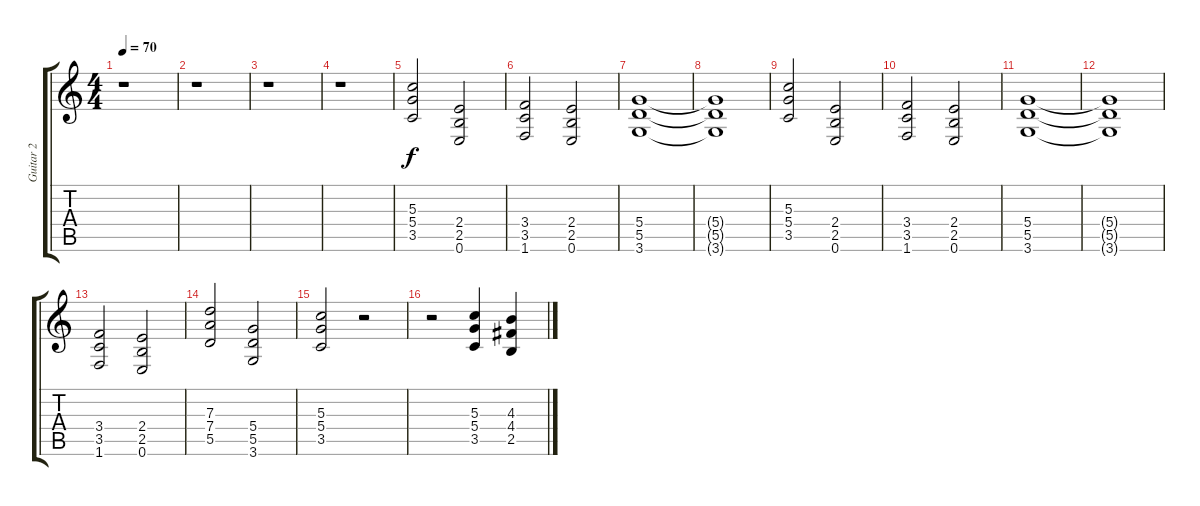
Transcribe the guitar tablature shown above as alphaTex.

\track ("Guitar 2" "Guitar 2") {instrument overdrivenguitar}
\staff {score tabs}
\tuning (E4 B3 G3 D3 A2 E2) {hide}
\ts (4 4)
\tempo 70
\clef g2
\ks c
r.1{dy f} |
r.1 |
r.1 |
r.1 |
(5.3 5.4 3.5).2 (2.4 2.5 0.6).2 |
(3.4 3.5 1.6).2 (2.4 2.5 0.6).2 |
(5.4 5.5 3.6).1 |
(5.4{t} 5.5{t} 3.6{t}).1 |
(5.3 5.4 3.5).2 (2.4 2.5 0.6).2 |
(3.4 3.5 1.6).2 (2.4 2.5 0.6).2 |
(5.4 5.5 3.6).1 |
(5.4{t} 5.5{t} 3.6{t}).1 |
(3.4 3.5 1.6).2 (2.4 2.5 0.6).2 |
(7.3 7.4 5.5).2 (5.4 5.5 3.6).2 |
(5.3 5.4 3.5).2 r.2 |
r.2 (5.3 5.4 3.5).4 (4.3 4.4 2.5).4
